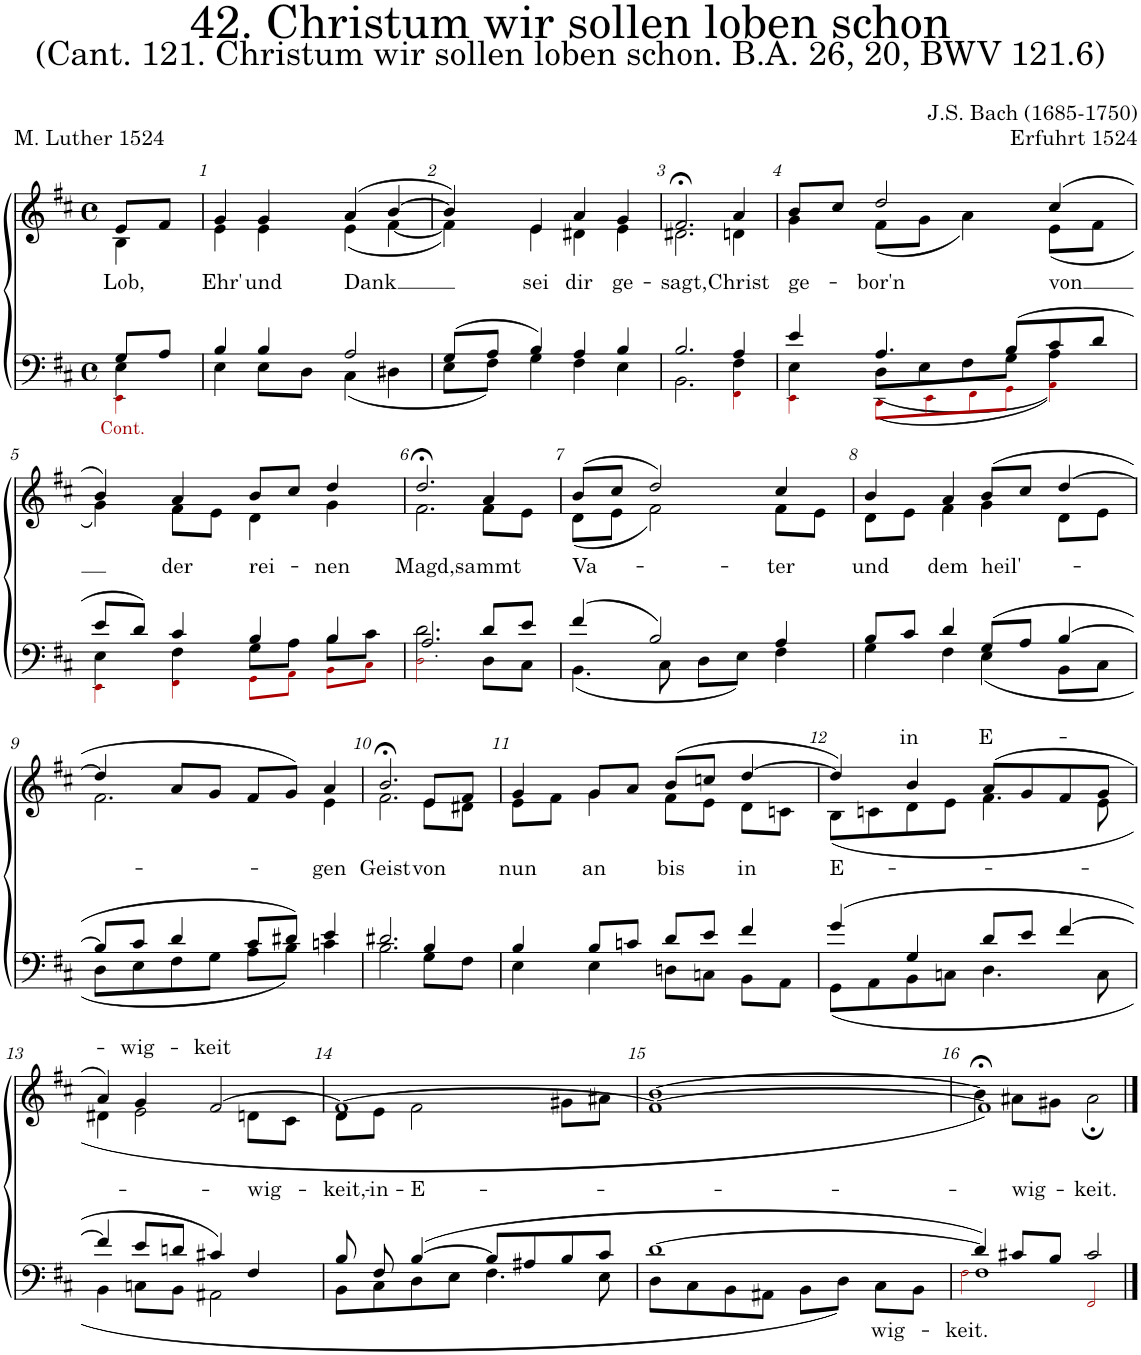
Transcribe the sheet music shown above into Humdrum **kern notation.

**kern	**text	**kern	**text
*part2	*part2	*part1	*part1
*staff2	*staff2	*staff1	*staff1
*I"Tenor/Bass	*	*I"Soprano/Alto	*
*clefF4	*	*clefG2	*
*k[f#c#]	*	*k[f#c#]	*
*M4/4	*	*M4/4	*
*met(c)	*	*met(c)	*
=	=	=	=
*^	*	*	*
*	*^	*	*	*
!LO:TX:b:color=#AA0000:t=Cont.	!	!	!	!	!
!	!	!	!	!	!LO:LY:b
*	*	*	*	*^	*
8G/L	4E\	4EEi\	.	8e/L	4B\	Lob,
8A/J	.	.	.	8f#/J	.	.
*	*v	*v	*	*	*	*
=1	=1	=1	=1	=1	=1
!	!	!	!	!	!LO:LY:b
4B/	4E\	.	4g;</	4e\	Ehr'
!	!	!	!	!	!LO:LY:b
4B/	8E\L	.	4g/	4e\	und
.	8D\J	.	.	.	.
!	!	!	!	!	!LO:LY:b
2A/	(4C#\	.	(4a/	(4e\	Dank
.	4D#X\	.	[4b/	[4f#\	.
=2	=2	=2	=2	=2	=2
(8G/L	8E\L	.	4b;</])	4f#\])	.
8A/J	8F#\J)	.	.	.	.
!	!	!	!	!	!LO:LY:b
4B/)	4G\	.	4e/	4e\	sei
!	!	!	!	!	!LO:LY:b
4A/	4F#\	.	4a;</	4d#X\	dir
!	!	!	!	!	!LO:LY:b
4B/	4E\	.	4g/	4e\	ge-
=3	=3	=3	=3	=3	=3
*	*^	*	*	*	*
!	!	!	!	!	!	!LO:LY:b
2.B/	2.BB\	2.ryy	.	2.f#;<,/	2.d#X\	-sagt,
!	!	!	!	!	!	!LO:LY:b
4A/	4F#\	4FF#i\	.	4a/	4dn\	Christ
=4	=4	=4	=4	=4	=4	=4
!	!	!	!	!	!	!LO:LY:b
4e/	4E\	4EEi\	.	8b;</L	4g\	ge-
.	.	.	.	8cc#/J	.	.
!	!	!	!	!	!	!LO:LY:b
4.A/	(8D\L	(8DDi\L	.	2dd/	(8f#\L	-bor'n
.	8E\	8EEi\	.	.	8g\J	.
.	8F#\	8FF#i\	.	.	4a\)	.
(8B/L	8G\J	8GGi\J	.	.	.	.
!	!	!	!	!	!	!LO:LY:b
8c#/	4A\	4AAi\))	.	(4cc#/	(8e\L	von
8d/J	.	.	.	.	8f#\J	.
!!LO:LB:g=z	!!
=5	=5	=5	=5	=5	=5	=5
8e/L	4E\	4EEi\	.	4b;</)	4g\)	.
8d/J)	.	.	.	.	.	.
!	!	!	!	!	!	!LO:LY:b
4c#/	4F#\	4FF#i\	.	4a/	8f#\L	der
.	.	.	.	.	8e\J	.
!	!	!	!	!	!	!LO:LY:b
4B/	8G\L	8GGi\L	.	8b/L	4d\	rei-
.	8A\J	8AAi\J	.	8cc#/J	.	.
!	!	!	!	!	!	!LO:LY:b
4B/	8B\L	8BBi\L	.	4dd/	4g\	-nen
.	8c#\J	8C#i\J	.	.	.	.
=6	=6	=6	=6	=6	=6	=6
!	!	!	!	!	!	!LO:LY:b
2.A/	2.d\	2.Di\	.	2.dd;<,/	2.f#\	Magd,
!	!	!	!	!	!	!LO:LY:b
8d/L	8D\L	4ryy	.	4a/	8f#\L	sammt
8e/J	8C#\J	.	.	.	8e\J	.
*	*v	*v	*	*	*	*
=7	=7	=7	=7	=7	=7
!	!	!	!	!	!LO:LY:b
(4f#/	(4.BB\	.	(8b;</L	(8d\L	Va-
.	.	.	8cc#/J	8e\J	.
2B/)	.	.	2dd/)	2f#\)	.
.	8C#\	.	.	.	.
.	8D\L	.	.	.	.
.	8E\J)	.	.	.	.
!	!	!	!	!	!LO:LY:b
4A/	4F#\	.	4cc#/	8f#\L	-ter
.	.	.	.	8e\J	.
=8	=8	=8	=8	=8	=8
!	!	!	!	!	!LO:LY:b
8B/L	4G\	.	4b;</	8d\L	und
8c#/J	.	.	.	8e\J	.
!	!	!	!	!	!LO:LY:b
4d/	4F#\	.	4a/	4f#\	dem
!	!	!	!	!	!LO:LY:b
(8G/L	(4E\	.	(8b/L	4g\	heil'-
8A/J	.	.	8cc#/J	.	.
[4B/	8BB\L	.	[4dd/	8d\L	.
.	8C#\J	.	.	8e\J	.
!!LO:LB:g=z	!!
=9	=9	=9	=9	=9	=9
8B/L]	8D\L	.	4dd;</]	2.f#\	.
8c#/J	8E\	.	.	.	.
4d/	8F#\	.	8a/L	.	.
.	8G\J	.	8g/J	.	.
8c#/L	8A\L	.	8f#/L	.	.
8d#X/J)	8B\J)	.	8g/J)	.	.
!	!	!	!	!	!LO:LY:b
4e/	4cn\	.	4a/	4e\	-gen
=10	=10	=10	=10	=10	=10
!	!	!	!	!	!LO:LY:b
2.d#X/	2.B\	.	2.b;<,/	2.f#\	Geist
!	!	!	!	!	!LO:LY:b
4B/	8G\L	.	8e/L	8e\L	von
.	8F#\J	.	8f#/J	8d#X\J	.
=11	=11	=11	=11	=11	=11
!	!	!	!	!	!LO:LY:b
4B/	4E\	.	4g;</	8e\L	nun
.	.	.	.	8f#\J	.
!	!	!	!	!	!LO:LY:b
8B/L	4E\	.	8g/L	4g\	an
8cn/J	.	.	8a/J	.	.
!	!	!	!	!	!LO:LY:b
8d/L	8Dn\L	.	(8b/L	8f#\L	bis
8e/J	8Cn\J	.	8ccn/J	8e\J	.
!	!	!	!	!	!LO:LY:b
4f#/	8BB\L	.	[4dd/	8d\L	in
.	8AA\J	.	.	8cn\J	.
=12	=12	=12	=12	=12	=12
!	!	!	!	!	!LO:LY:b
(4g/	(8GG\L	.	4dd;</])	(8B\L	E-
.	8AA\	.	.	8cn\	.
!	!	!	!	!	!LO:LY:a
4G/	8BB\	.	4b/	8d\	in
.	8Cn\J	.	.	8e\J	.
!	!	!	!	!	!LO:LY:a
8d/L	4.D\	.	(8a/L	4.f#\	E-
8e/J	.	.	8g/	.	.
[4f#/	.	.	8f#/	.	.
.	8C\	.	8g/J	8e\	.
!!LO:LB:g=z	!!
=13	=13	=13	=13	=13	=13
4f#/]	4BB\	.	4a;</)	4d#X\	.
!	!	!	!	!	!LO:LY:a
8e/L	8Cn\L	.	4g/	2e\	-wig-
8dn/J	8BB\J	.	.	.	.
!	!	!	!	!	!LO:LY:a
4c#X/)	2AA#X\	.	[2f#/	.	-keit
!	!	!	!	!	!LO:LY:b
4F#/	.	.	.	8dn\L	-wig-
.	.	.	.	8c#\J	.
=14	=14	=14	=14	=14	=14
!	!	!	!	!	!LO:LY:b
8B/	8BB\L	.	1f#;<_	8d\L	-keit,-
!	!	!	!	!	!LO:LY:b
8F#/	8C#\	.	.	8e\J	-in-
!	!	!	!	!	!LO:LY:b
([4B/	8D\	.	.	2f#\	-E-
.	8E\J	.	.	.	.
8B/L]	4.F#\	.	.	.	.
8A#X/	.	.	.	.	.
8B/	.	.	.	8g#X\L	.
8c#/J	8E\	.	.	8a#X\J	.
=15	=15	=15	=15	=15	=15
[1d	8D\L	.	1f#;<_	[>1b	.
.	8C#\	.	.	.	.
.	8BB\	.	.	.	.
.	8AA#X\J	.	.	.	.
.	8BB\L	.	.	.	.
.	8D\J)	.	.	.	.
!	!	!LO:LY:b	!	!	!
.	8C#\L	wig-	.	.	.
.	8BB\J	.	.	.	.
=16	=16	=16	=16	=16	=16
!	!	!LO:LY:b	!	!	!
*	*^	*	*	*	*
4d/])	1F#	2F#i\	-keit.	1f#;<])	4b\]	.
!	!	!	!	!	!	!LO:LY:b
8c#X/L	.	.	.	.	8a#X\L	-wig-
8B/J	.	.	.	.	8g#X\J	.
!	!	!	!	!	!	!LO:LY:b
2c#/	.	2FF#i/	.	.	2a#;\	-keit.
*v	*v	*v	*	*	*	*
*	*	*v	*v	*
==	==	==	==
*-	*-	*-	*-
